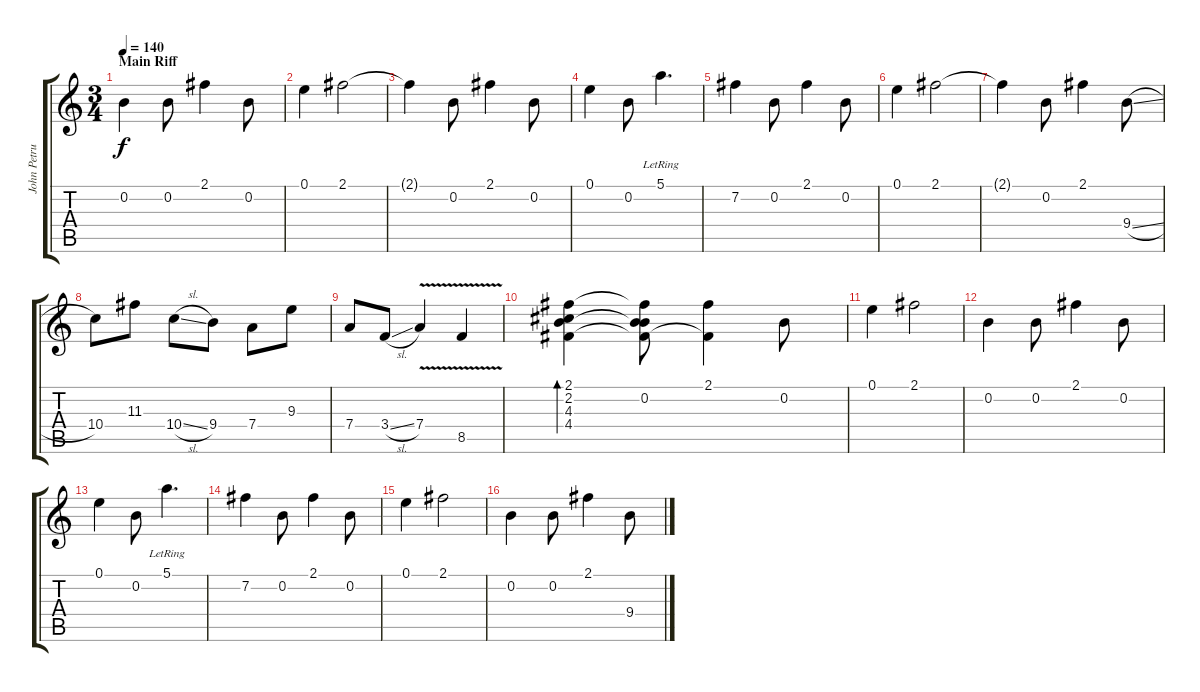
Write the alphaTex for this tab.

\track ("John Petrucci  II" "John Petru") {instrument electricguitarjazz}
\staff {score tabs}
\tuning (E4 B3 G3 D3 A2 E2) {hide}
\ts (3 4)
\section ("" "Main Riff")
\tempo 140
\clef g2
\ks c
0.2.4{dy f volume 12} 0.2.8 2.1.4 0.2.8 |
0.1.4 2.1.2 |
2.1{t}.4 0.2.8 2.1.4 0.2.8 |
0.1.4 0.2.8 5.1{lr}.4{d} |
7.2.4 0.2.8 2.1.4 0.2.8 |
0.1.4 2.1.2 |
2.1{t}.4 0.2.8 2.1.4 9.4{sl}.8 |
10.4.8 11.3.8 10.4{sl}.8 9.4.8 7.4.8 9.3.8 |
7.4.8 3.4{sl}.8 7.4{v}.4 8.5{v}.4 |
(2.1 2.2 4.3 4.4).4{bd 120 volume 12} (2.1{t} 0.2 4.3{t} 4.4{t}).8 (2.1 4.4{t}).4 0.2.8 |
0.1.4 2.1.2 |
0.2.4 0.2.8 2.1.4 0.2.8 |
0.1.4 0.2.8 5.1{lr}.4{d} |
7.2.4 0.2.8 2.1.4 0.2.8 |
0.1.4 2.1.2 |
0.2.4 0.2.8 2.1.4 9.4{sl}.8
